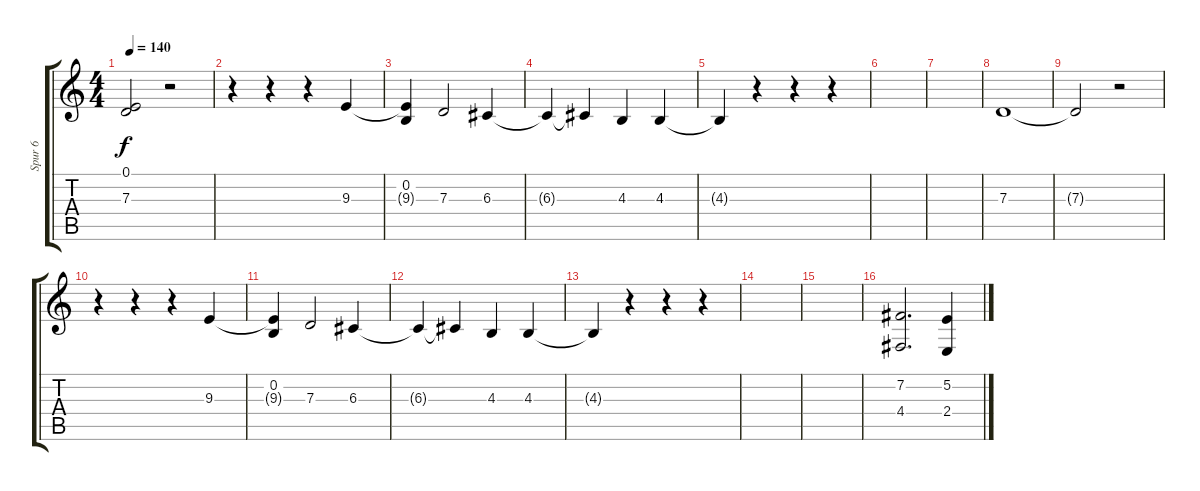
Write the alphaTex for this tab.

\track ("Spur 6" "Spur 6") {instrument lead6voice}
\staff {score tabs}
\tuning (E4 B3 G3 D3 A2 E2) {hide}
\ts (4 4)
\tempo 140
\clef g2
\ks c
(0.1 7.3{t}).2{dy f} r.2 |
r.4 r.4 r.4 9.3.4 |
(0.2 9.3{t}).4 7.3.2 6.3.4 |
6.3{t}.4 6.3{t}.4 4.3.4 4.3.4 |
4.3{t}.4 r.4 r.4 r.4 |
|
|
7.3.1 |
7.3{t}.2 r.2 |
r.4 r.4 r.4 9.3.4 |
(0.2 9.3{t}).4 7.3.2 6.3.4 |
6.3{t}.4 6.3{t}.4 4.3.4 4.3.4 |
4.3{t}.4 r.4 r.4 r.4 |
|
|
(7.2 4.4).2{d} (5.2 2.4).4
